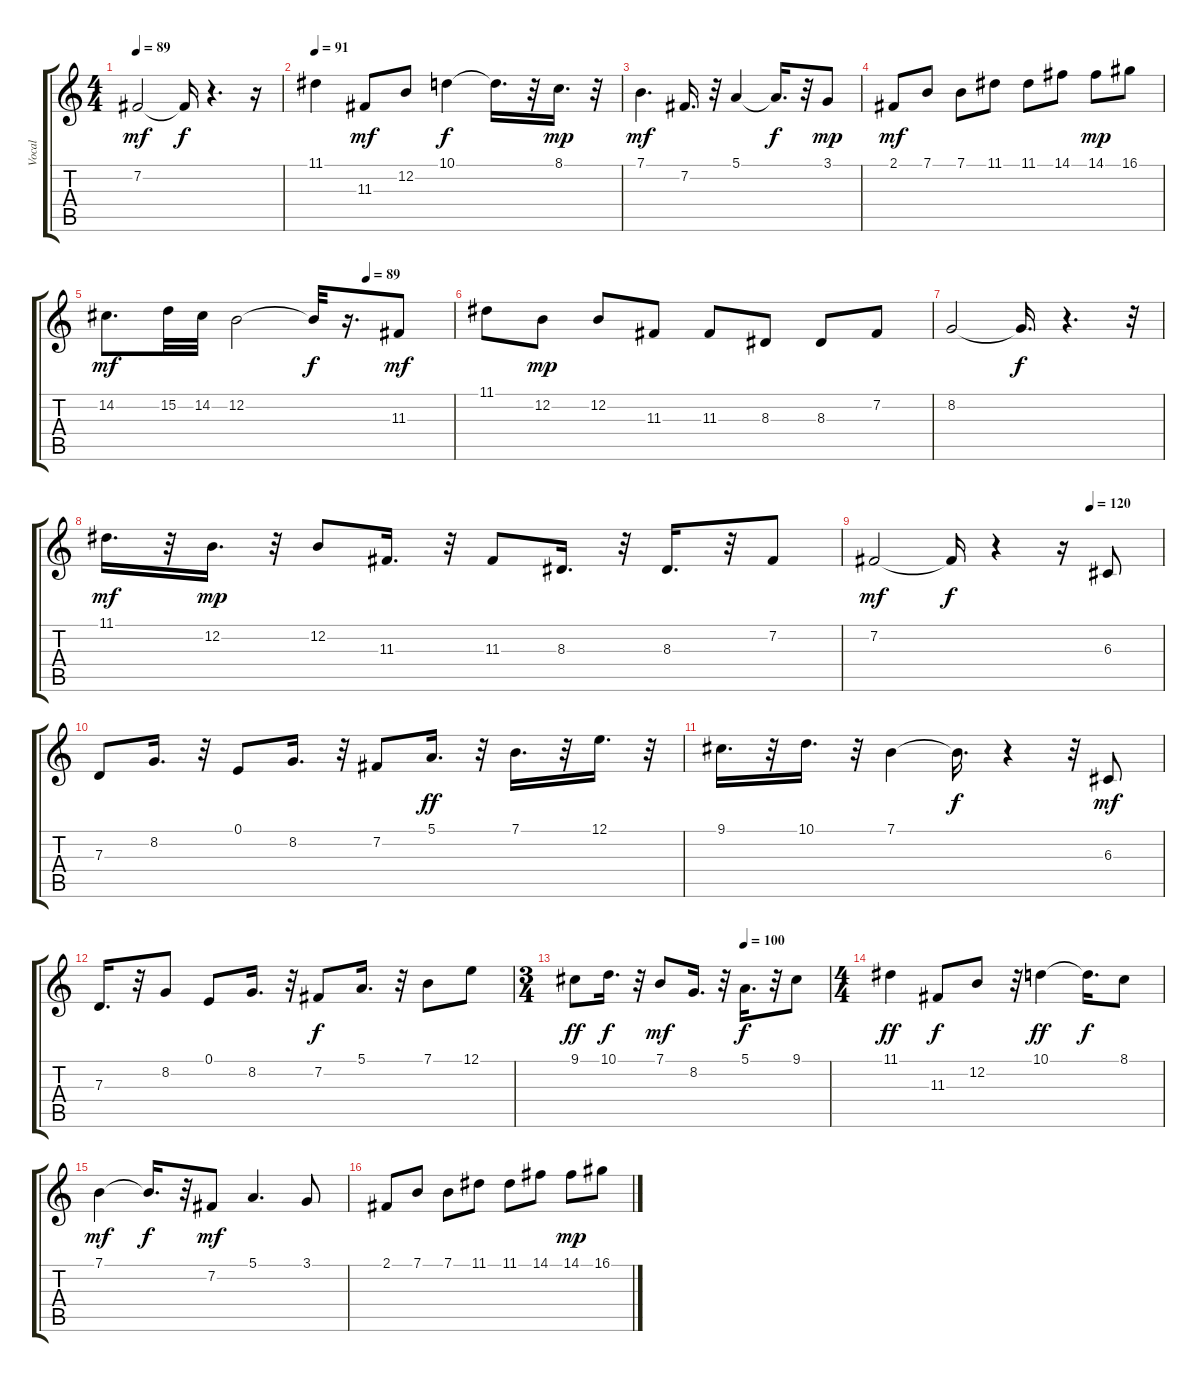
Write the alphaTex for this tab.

\track ("Vocal" "Vocal") {instrument lead3calliope}
\staff {score tabs}
\tuning (E4 B3 G3 D3 A2 E2) {hide}
\ts (4 4)
\tempo 89
\clef g2
\ks c
7.2.2{dy mf} 7.2{t}.16{dy f} r.4{d} r.16 |
\tempo 91
11.1.4 11.3.8{dy mf} 12.2.8 10.1.4{dy f} 10.1{t}.16{d} r.32 8.1.16{d dy mp} r.32 |
7.1.4{d dy mf} 7.2.16{d} r.32 5.1.4 5.1{t}.16{d dy f} r.32 3.1.8{dy mp} |
2.1.8{dy mf} 7.1.8 7.1.8 11.1.8 11.1.8 14.1.8 14.1.8{dy mp} 16.1.8 |
\tempo (89 0.75)
14.2.8{d dy mf} 15.2.32 14.2.32 12.2.2 12.2{t}.32{dy f} r.16{d} 11.3.8{dy mf} |
11.1.8 12.2.8{dy mp} 12.2.8 11.3.8 11.3.8 8.3.8 8.3.8 7.2.8 |
8.2.2 8.2{t}.16{d dy f} r.4{d} r.32 |
11.1.16{d dy mf} r.32 12.2.16{d dy mp} r.32 12.2.8 11.3.16{d} r.32 11.3.8 8.3.16{d} r.32 8.3.16{d} r.32 7.2.8 |
\tempo (120 0.75)
7.2.2{dy mf} 7.2{t}.16{dy f} r.4 r.16 6.3.8 |
7.3.8 8.2.16{d} r.32 0.1.8 8.2.16{d} r.32 7.2.8 5.1.16{d dy ff} r.32 7.1.16{d} r.32 12.1.16{d} r.32 |
9.1.16{d} r.32 10.1.16{d} r.32 7.1.4 7.1{t}.16{d dy f} r.4 r.32 6.3.8{dy mf} |
7.3.16{d} r.32 8.2.8 0.1.8 8.2.16{d} r.32 7.2.8{dy f} 5.1.16{d} r.32 7.1.8 12.1.8 |
\ts (3 4)
\tempo (100 0.6666666666666666)
9.1.8{dy ff} 10.1.16{d dy f} r.32 7.1.8{dy mf} 8.2.16{d} r.32 5.1.16{d dy f} r.32 9.1.8 |
\ts (4 4)
11.1.4{dy ff} 11.3.8{dy f} 12.2.8 r.32 10.1.4{dy ff} 10.1{t}.16{d dy f} 8.1.8 |
7.1.4{dy mf} 7.1{t}.16{d dy f} r.32 7.2.8{dy mf} 5.1.4{d} 3.1.8 |
2.1.8 7.1.8 7.1.8 11.1.8 11.1.8 14.1.8 14.1.8{dy mp} 16.1.8
